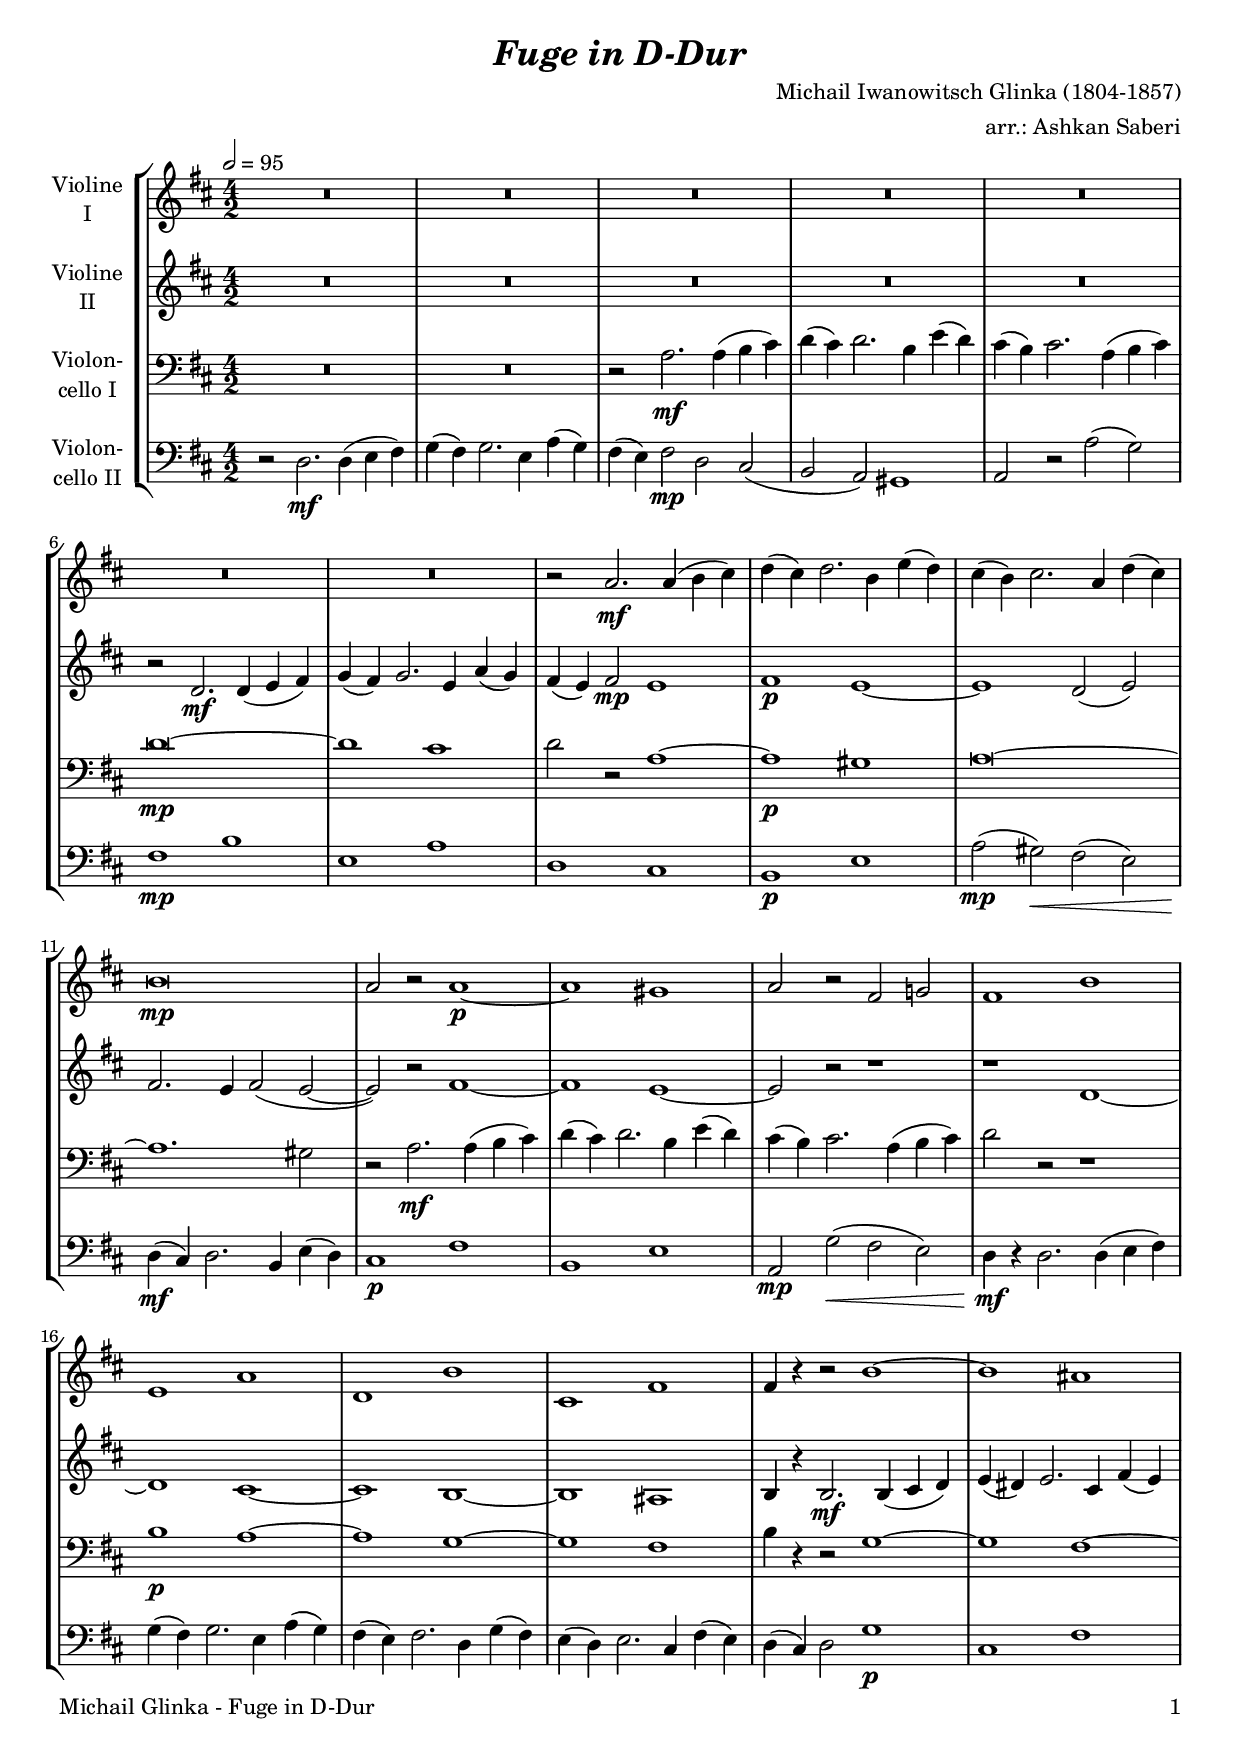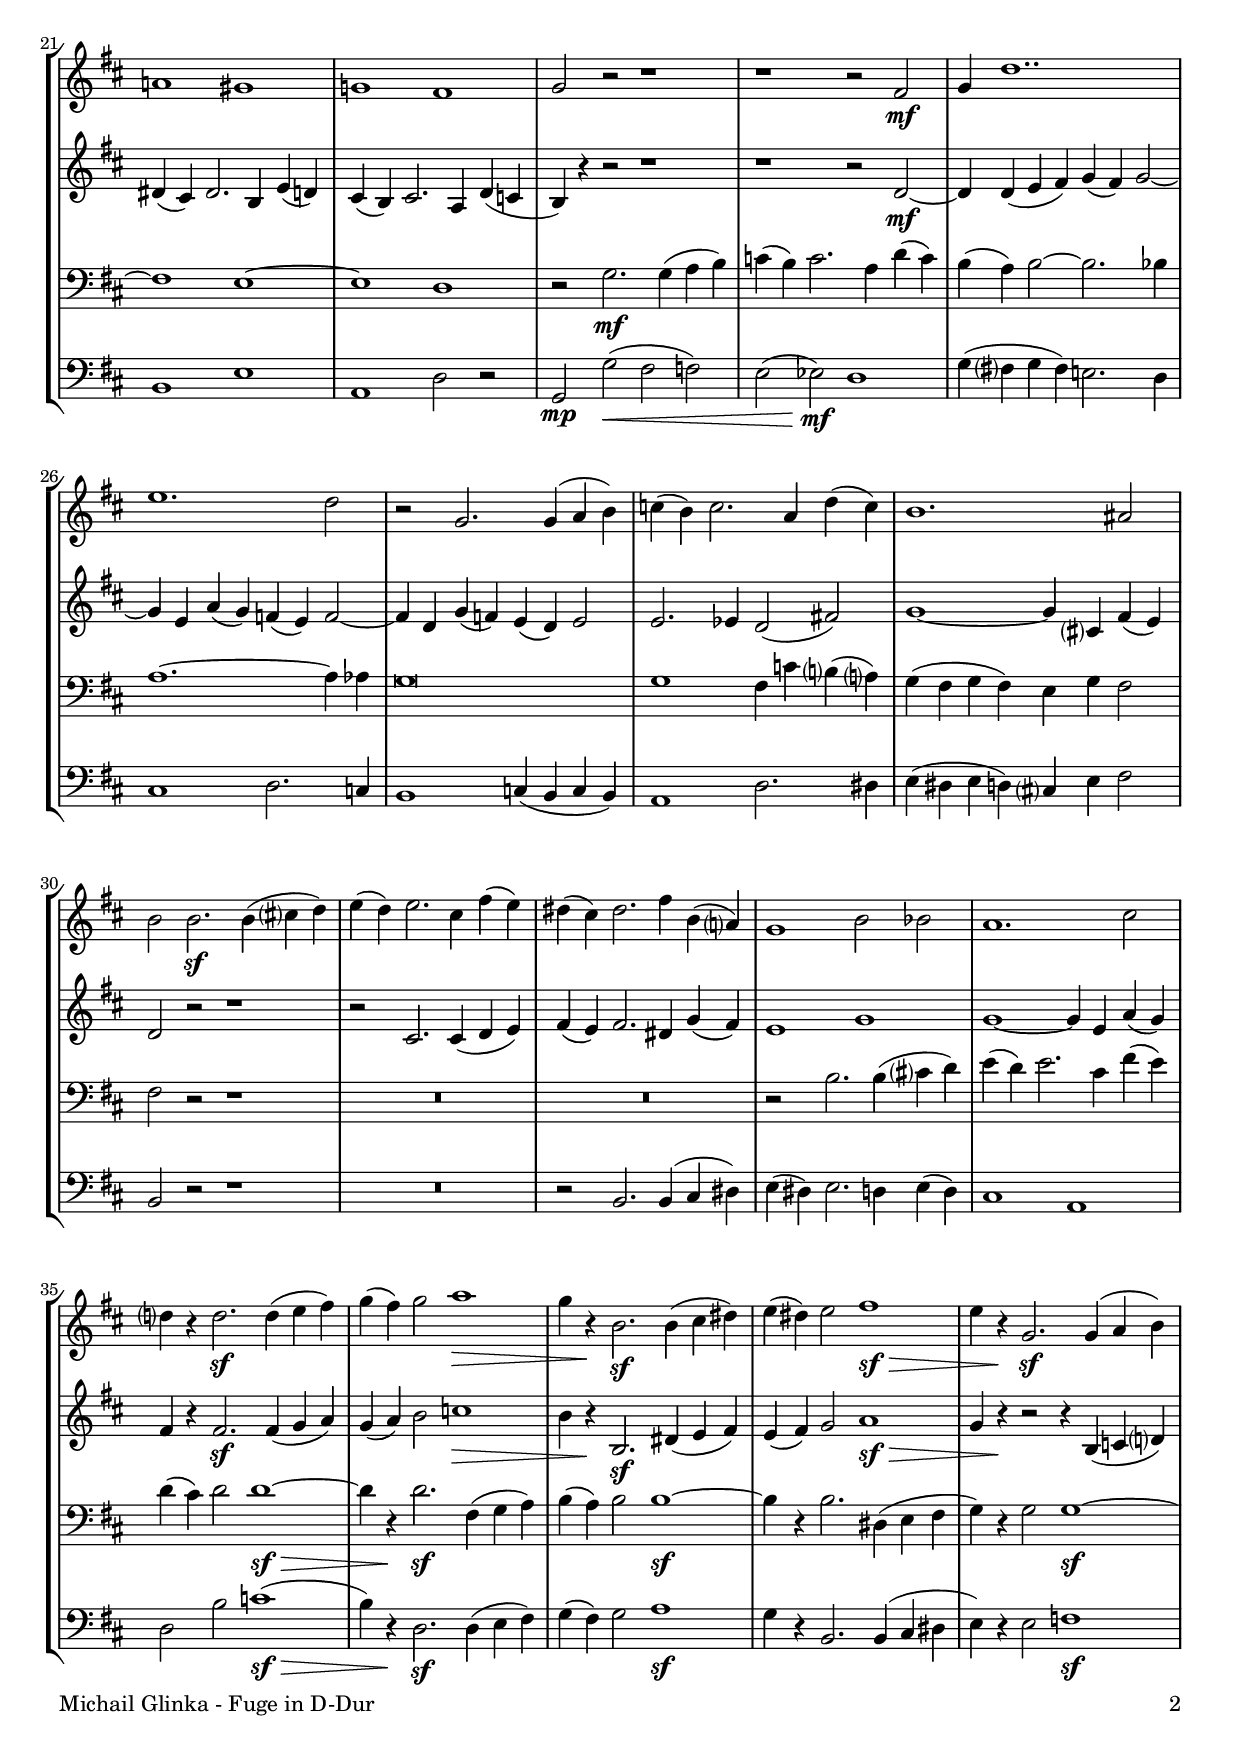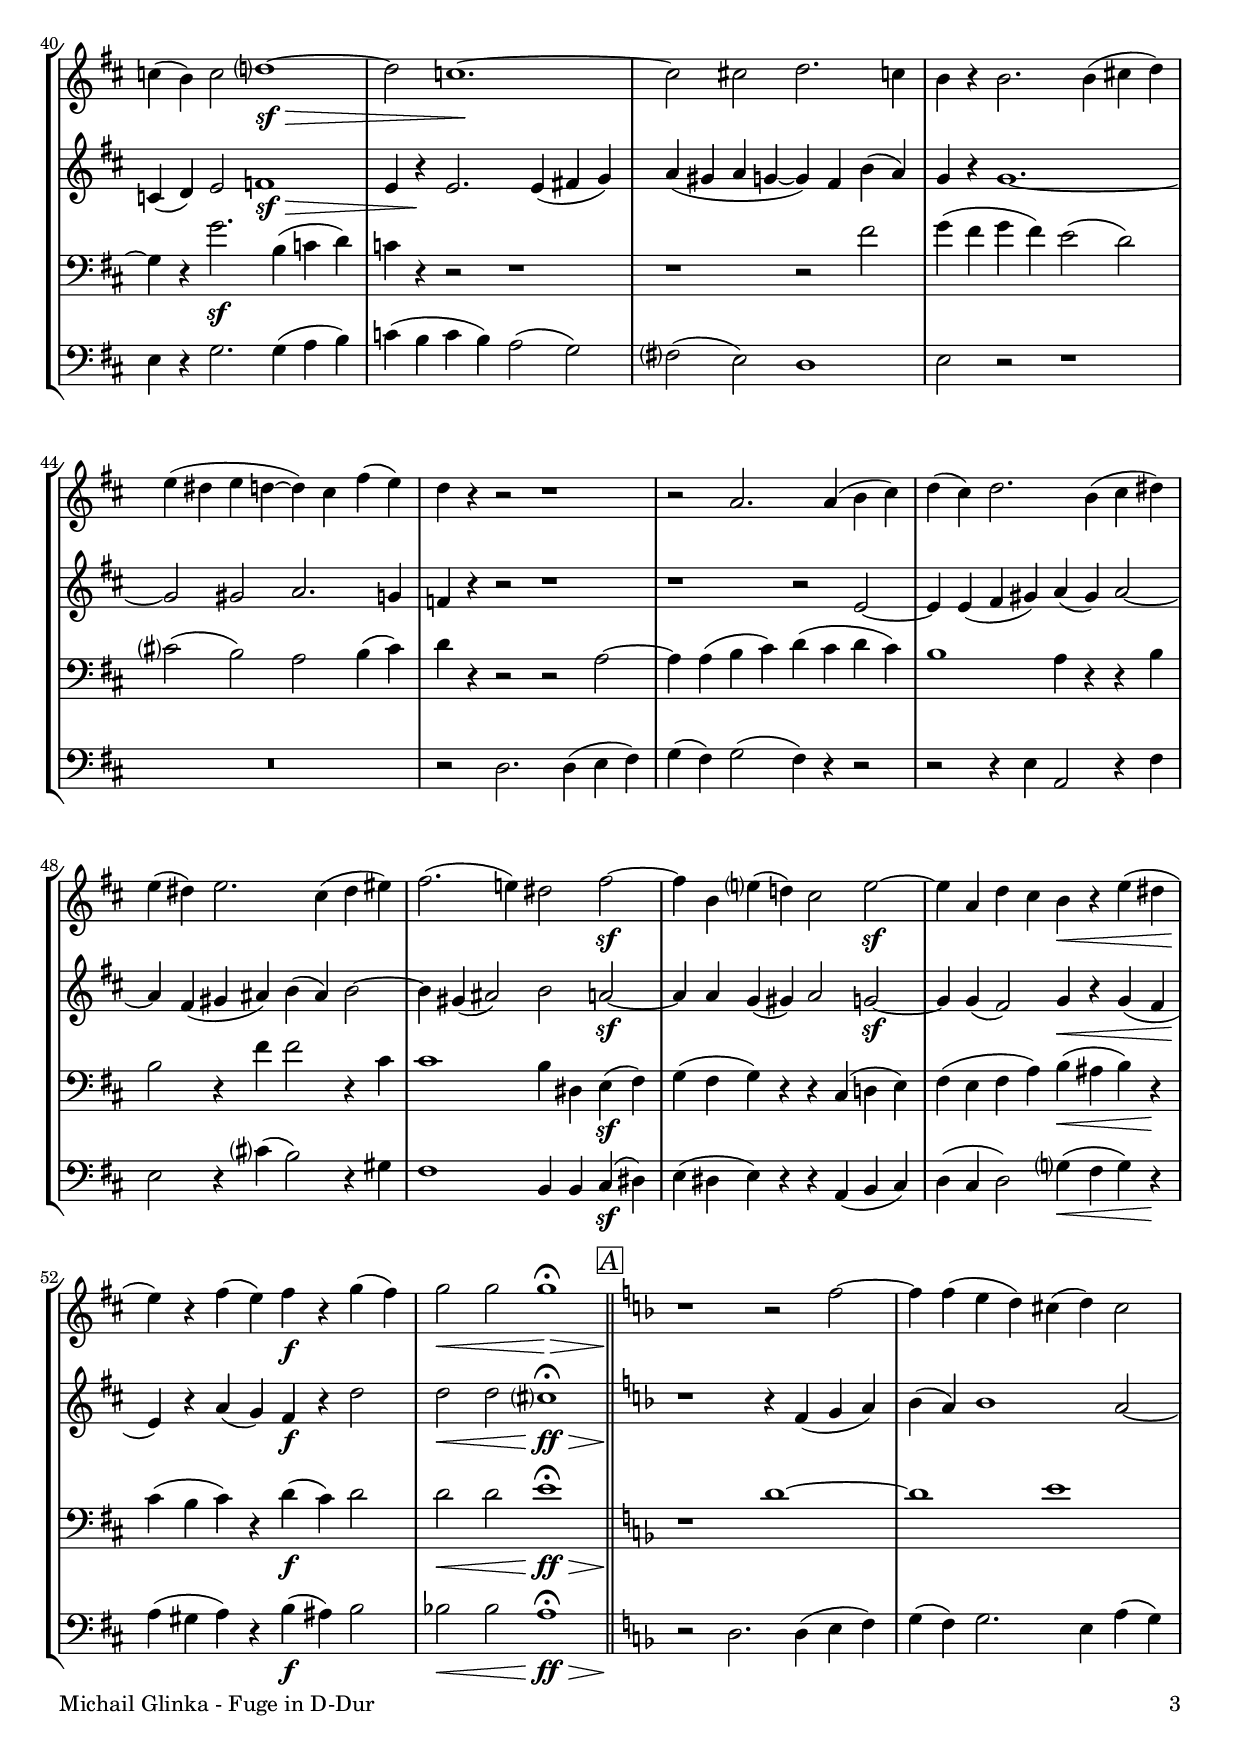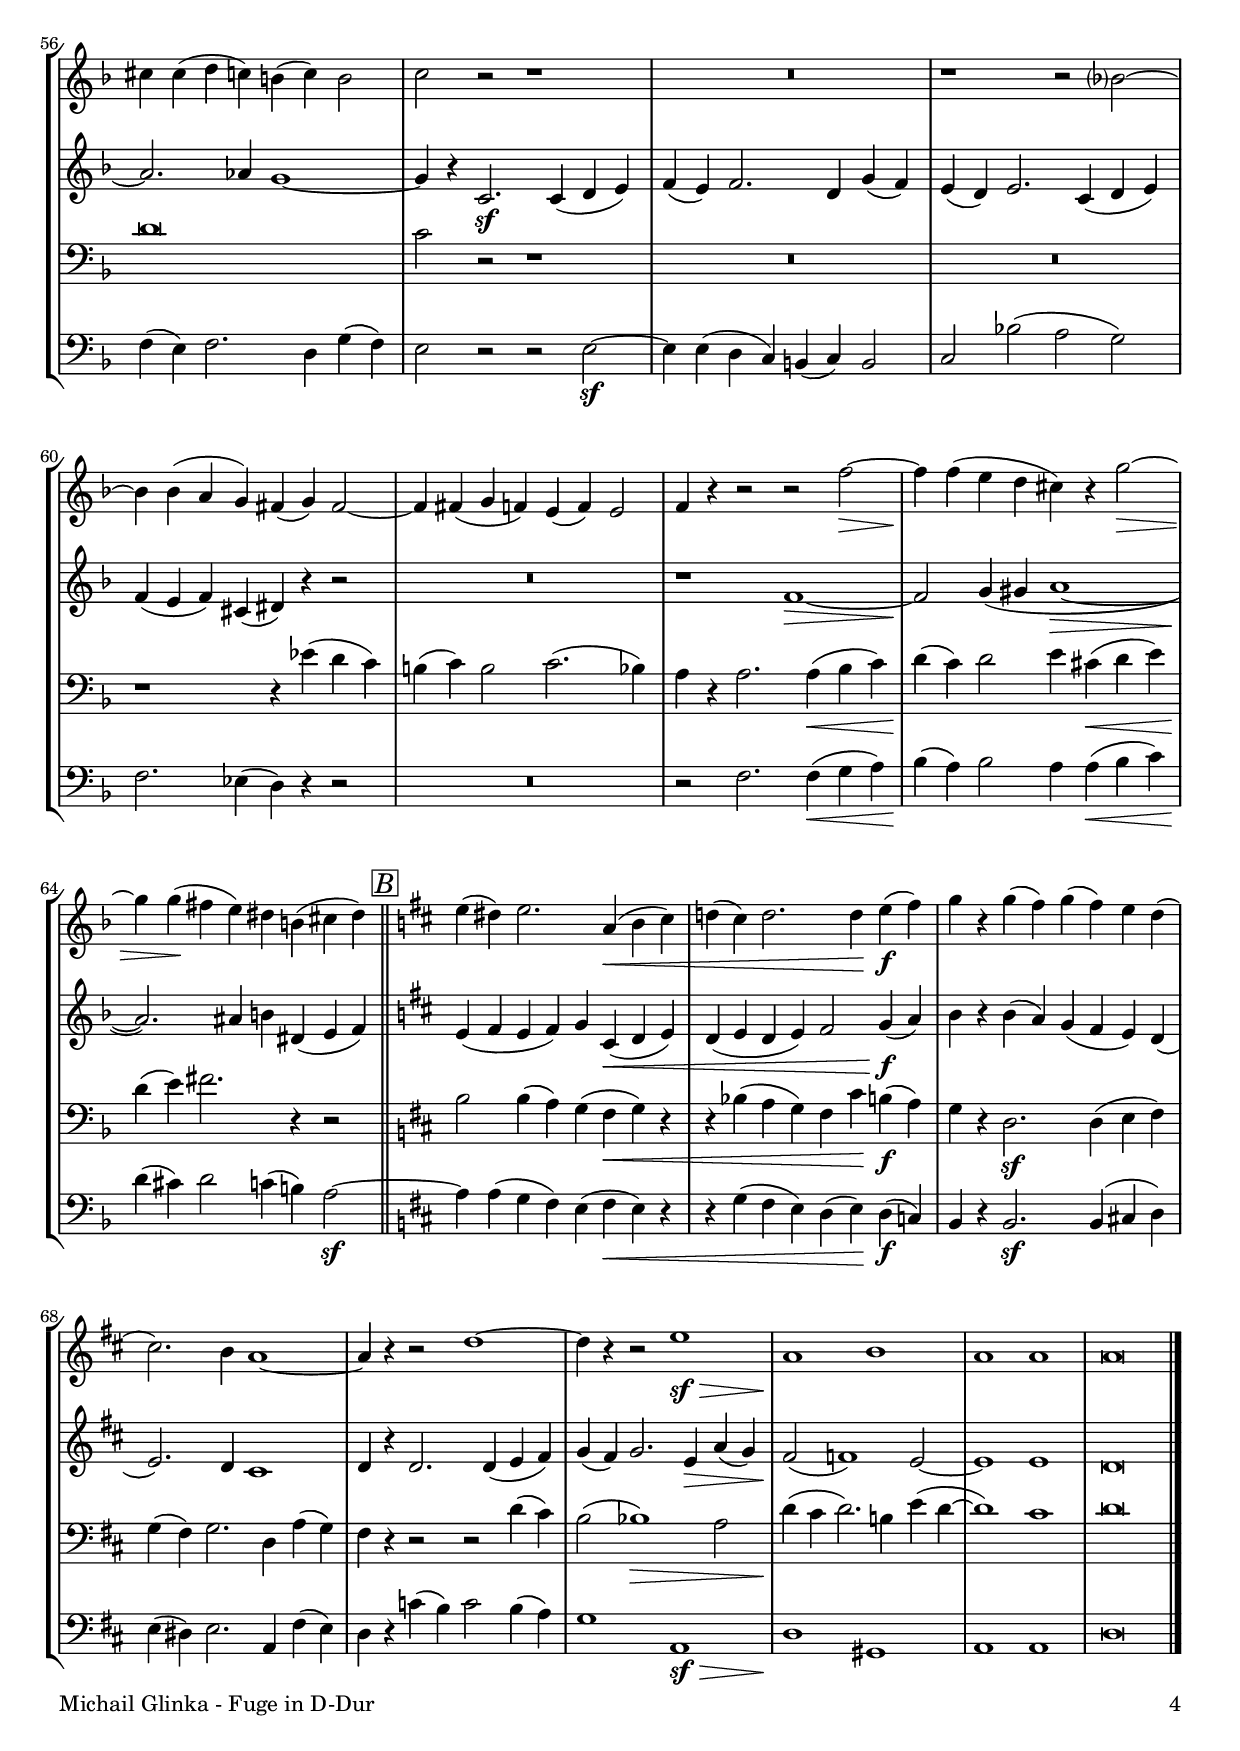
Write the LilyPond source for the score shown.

\version "2.24.4"
\include "deutsch.ly"
  
#(set-global-staff-size 19)

\header {
  title     = \markup \bold \italic "Fuge in D-Dur"
  composer  = "Michail Iwanowitsch Glinka (1804-1857)"
  arranger  = "arr.: Ashkan Saberi"
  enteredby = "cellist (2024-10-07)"
%  piece     = ""
}

voiceconsts = {
  \key d \major
  \time 4/2
  \clef "treble"
%  \numericTimeSignature
  \compressEmptyMeasures
% Set default beaming for all staves
%  \set Timing.beamExceptions = #'()
%  \set Timing.baseMoment     = #(ly:make-moment 1 4)
%  \set Timing.beatStructure  = #'(1 1 1)
  \tempo 2=95
}

mivl = "violin"
miva = "viola"
mivc = "cello"

boxa = { \bar "||" \mark \markup \box \italic "A" \key f \major }
boxb = { \bar "||" \mark \markup \box \italic "B" \key d \major }

rit = \mark \markup \box \italic "rit."

va = \relative c'' {
  \voiceconsts

  R\breve*7
  r2 a2.\mf a4( h cis)
  d( cis) d2. h4 e( d)
  cis( h) cis2. a4 d( cis)
  h\breve\mp
  a2 r a1~\p

  a gis
  a2 r fis g!
  fis1 h
  e, a

  d, h'
  cis, fis
  fis4 r r2 h1~
  h ais

  a! gis
  g! fis
  g2 r r1
  r r2 fis\mf

  g4 d'1..
  e1. d2
  r g,2. g4( a h)
  c( h) c2. a4 d( c)

  h1. ais2
  h h2.\sf h4( cis? d)
  e( d) e2. cis4 fis( e)
  dis( cis) dis2. fis4 h,( a?)

  g1 h2 b
  a1. cis2
  d?4 r d2.\sf d4( e fis)
  g( fis) g2 a1\>

  g4 r\! h,2.\sf h4( cis dis)
  e( dis) e2 fis1\sf\>
  e4 r\! g,2.\sf g4( a h)
  c( h) c2 d?1~\sf\>

  d2 c1.~\!
  c2 cis d2. c4
  h r h2. h4( cis! d)
  e( dis e d~ d) cis fis( e)

  d r r2 r1
  r2 a2. a4( h cis)
  d( cis) d2. h4( cis dis)
  e( dis) e2. cis4( dis eis)

  fis2.( e!4) dis2 fis~\sf
  fis4 h, e?( d!) cis2 e~\sf
  e4 a, d cis h\< r e( dis
  e)\! r fis( e) fis\f r g( fis)
  g2\< g g1\fermata\!\> \boxa
  r1\! r2 f~
  f4 f( e d) cis( d) cis2
  cis4 cis( d c) h( c) h2

  c r r1
  R\breve
  r1 r2 b?~
  b4 b( a g) fis( g) fis2~

  fis4 fis( g f) e( f) e2
  f4 r r2 r f'~\>
  f4\! f( e d cis) r g'2~\>
  g4 g(\! fis e) dis h( cis dis) \boxb

  e( dis) e2. a,4(\< h cis)
  d!( cis) d2. d4\! e(\f fis)
  g r g( fis) g( fis) e d(
  cis2.) h4 a1~

  a4 r r2 d1~
  d4 r r2 e1\sf\>
  a,\! h
  a a
  a\breve \bar "|."
}

vb = \relative c' {
  \voiceconsts

  R\breve*5
  r2 d2.\mf d4( e fis)
  g( fis) g2. e4 a( g)
  fis( e) fis2\mp e1

  fis\p e~
  e d2( e)
  fis2. e4 fis2( e~
  e) r fis1~

  fis e~
  e2 r r1
  r d~
  d cis~

  cis h~
  h ais
  h4 r h2.\mf h4( cis d)
  e( dis) e2. cis4 fis( e)

  dis( cis) dis2. h4 e( d)
  cis( h) cis2. a4 d( c
  h) r r2 r1
  r r2 d~\mf

  d4 d( e fis) g( fis) g2~
  g4 e a( g) f( e) f2~
  f4 d g( f) e( d) e2
  e2. es4 d2( fis!)

  g1~ g4 cis,? fis( e)
  d2 r r1
  r2 cis2. cis4( d e)
  fis( e) fis2. dis4 g( fis)

  e1 g
  g~ g4 e a( g)
  fis r fis2.\sf fis4( g a)
  g( a) h2 c1\>

  h4 r\! h,2.\sf dis4( e fis)
  e( fis) g2 a1\sf\>
  g4 r\! r2 r4 h,( c d?)
  c( d) e2 f1\sf\>

  e4 r\! e2. e4( fis! g)
  a( gis a g~ g) fis h( a)
  g r g1.~
  g2 gis a2. g4

  f r r2 r1
  r r2 e~
  e4 e( fis gis) a( gis) a2~
  a4 fis( gis ais) h( ais) h2~

  h4 gis( ais2) h a~\sf
  a4 a g( gis) a2 g~\sf
  g4 g( fis2) g4\< r g( fis
  e)\! r a( g) fis\f r d'2

  d\< d cis?1\fermata\!\ff\> \boxa
  r\! r4 f,( g a)
  b( a) b1 a2~
  a2. as4 g1~

  g4 r c,2.\sf c4( d e)
  f( e) f2. d4 g( f)
  e( d) e2. c4( d e)
  f( e f) cis( dis) r r2

  R\breve
  r1 f~\>
  f2\! g4( gis a1~\>
  a2.)\! ais4 h dis,( e f) \boxb

  e( fis e fis) g cis,(\< d e)
  d( e d e) fis2 g4(\f a)
  h r h( a) g( fis e) d(
  e2.) d4 cis1

  d4 r d2. d4( e fis)
  g( fis) g2. e4\> a( g)
  fis2(\! f1) e2~
  e1 e
  d\breve \bar "|."
}

vc = \relative c' {
  \voiceconsts
  \clef "bass"

  R\breve*2
  r2 a2.\mf a4( h cis)
  d( cis) d2. h4 e( d)

  cis( h) cis2. a4( h cis)
  d\breve~\mp
  d1 cis
  d2 r a1~

  a\p gis
  a\breve~
  a1. gis2
  r a2.\mf a4( h cis)

  d( cis) d2. h4 e( d)
  cis( h) cis2. a4( h cis)
  d2 r r1
  h\p a~

  a g~
  g fis
  h4 r r2 g1~
  g fis~

  fis e~
  e d
  r2 g2.\mf g4( a h)
  c( h) c2. a4 d( c)

  h( a) h2~ h2. b4
  a1.~ a4 as
  g\breve
  g1 fis4 c' h?( a?)

  g( fis g fis) e g fis2
  fis r r1
  R\breve*2
  r2 h2. h4( cis? d)
  e( d) e2. cis4 fis( e)
  d( cis) d2 d1~\sf\>
  d4 r\! d2.\sf fis,4( g a)

  h( a) h2 h1~\sf
  h4 r h2. dis,4( e fis
  g) r g2 g1~\sf
  g4 r g'2.\sf h,4( c d)

  c r r2 r1
  r r2 fis
  g4( fis g fis) e2( d)
  cis?( h) a h4( cis)

  d r r2 r a~
  a4 a( h cis) d( cis d cis)
  h1 a4 r r h
  h2 r4 fis' fis2 r4 cis

  cis1 h4 dis, e(\sf fis)
  g( fis g) r r cis,( d! e)
  fis( e fis a) h(\< ais h) r\!
  cis( h cis) r d(\f cis) d2

  d\< d e1\fermata\!\ff\> \boxa
  r\! d~
  d e
  d\breve
  c2 r r1
  R\breve*2
  r1 r4 es( d c)

  h( c) h2 c2.( b4)
  a r a2. a4(\< b c)
  d(\! c) d2 e4 cis(\< d e)
  d(\! e) fis2. r4 r2 \boxb
  
  h, h4( a) g( fis\< g) r
  r b( a g) fis cis'\! h(\f a)
  g r d2.\sf d4( e fis)
  g( fis) g2. d4 a'( g)

  fis r r2 r d'4( cis)
  h2( b1)\> a2
  d4(\! cis d2.) h!4 e( d~
  d1) cis
  d\breve \bar "|."
}

vd = \relative c {
  \voiceconsts
  \clef "bass"

  r2 d2.\mf d4( e fis)
  g( fis) g2. e4 a( g)
  fis( e) fis2\mp d cis(
  h a) gis1

  a2 r a'( g)
  fis1\mp h
  e, a
  d, cis

  h\p e
  a2(\mp gis)\< fis( e)
  d4(\!\mf cis) d2. h4 e( d)
  cis1\p fis

  h, e
  a,2\mp g'(\< fis e)
  d4\!\mf r d2. d4( e fis)
  g( fis) g2. e4 a( g)

  fis( e) fis2. d4 g( fis)
  e( d) e2. cis4 fis( e)
  d( cis) d2 g1\p
  cis, fis

  h, e
  a, d2 r
  g,\mp g'(\< fis f)
  e( es)\!\mf d1

  g4( fis? g fis) e!2. d4
  cis1 d2. c4
  h1 c4( h c h)
  a1 d2. dis4

  e( dis e d) cis? e fis2
  h, r r1
  R\breve
  r2 h2. h4( cis dis)

  e( dis) e2. d4 e( d)
  cis1 a
  d2 h' c1(\sf\>
  h4) r\! d,2.\sf d4( e fis)

  g( fis) g2 a1\sf
  g4 r h,2. h4( cis dis
  e) r e2 f1\sf
  e4 r g2. g4( a h)

  c( h c h) a2( g)
  fis?( e) d1
  e2 r r1
  R\breve

  r2 d2. d4( e fis)
  g( fis) g2( fis4) r r2
  r r4 e a,2 r4 fis'
  e2 r4 cis'?( h2) r4 gis

  fis1 h,4 h cis(\sf dis)
  e( dis e) r r a,( h cis)
  d( cis d2) g?4(\< fis g) r\!
  a( gis a) r h(\f ais) h2

  b\< b a1\fermata\!\ff\> \boxa
  r2\! d,2. d4( e f)
  g( f) g2. e4 a( g)
  f( e) f2. d4 g( f)

  e2 r r e~\sf
  e4 e( d c) h( c) h2
  c b'!( a g)
  f2. es4( d) r r2

  R\breve
  r2 f2. f4(\< g a)
  b(\! a) b2 a4 a(\< b c)
  d(\! cis) d2 c4( h) a2~\sf \boxb

  a4 a( g fis) e( fis\< e) r
  r g( fis e) d( e)\! d(\f c)
  h r h2.\sf h4( cis! d)
  e( dis) e2. a,4 fis'( e)

  d r c'( h) c2 h4( a)
  g1 a,\sf\>
  d\! gis,
  a a
  d\breve \bar "|."
}


music = \new StaffGroup <<
      \new Staff {
	\set Staff.midiInstrument = \mivl
	\set Staff.instrumentName = \markup \center-column { "Violine" "I" }
	\transpose d d { \va }
      }

      \new Staff {
	\set Staff.midiInstrument = \mivl
	\set Staff.instrumentName = \markup \center-column { "Violine" "II" }
	\transpose d d { \vb }
      }

      \new Staff {
	\set Staff.midiInstrument = \mivc
	\set Staff.instrumentName = \markup \center-column { "Violon-" "cello I" }
	\transpose d d { \vc }
      }

      \new Staff {
	\set Staff.midiInstrument = \mivc
	\set Staff.instrumentName = \markup \center-column { "Violon-" "cello II" }
	\transpose d d { \vd }
      }
>>

\book {
  \paper {
    print-page-number = ##t
    print-first-page-number = ##t
    ragged-last-bottom = ##f
    oddHeaderMarkup = \markup \null
    evenHeaderMarkup = \markup \null
    oddFooterMarkup = \markup {
      \fill-line {
        \if \should-print-page-number
        "Michail Glinka - Fuge in D-Dur" \fromproperty #'page:page-number-string
      }
    }
    evenFooterMarkup = \oddFooterMarkup
  } \score {
    \music
    \layout {}
  }

  \score {
    \unfoldRepeats \music

    \midi {
      \context {
        \Score
      }
    }
  }
}
